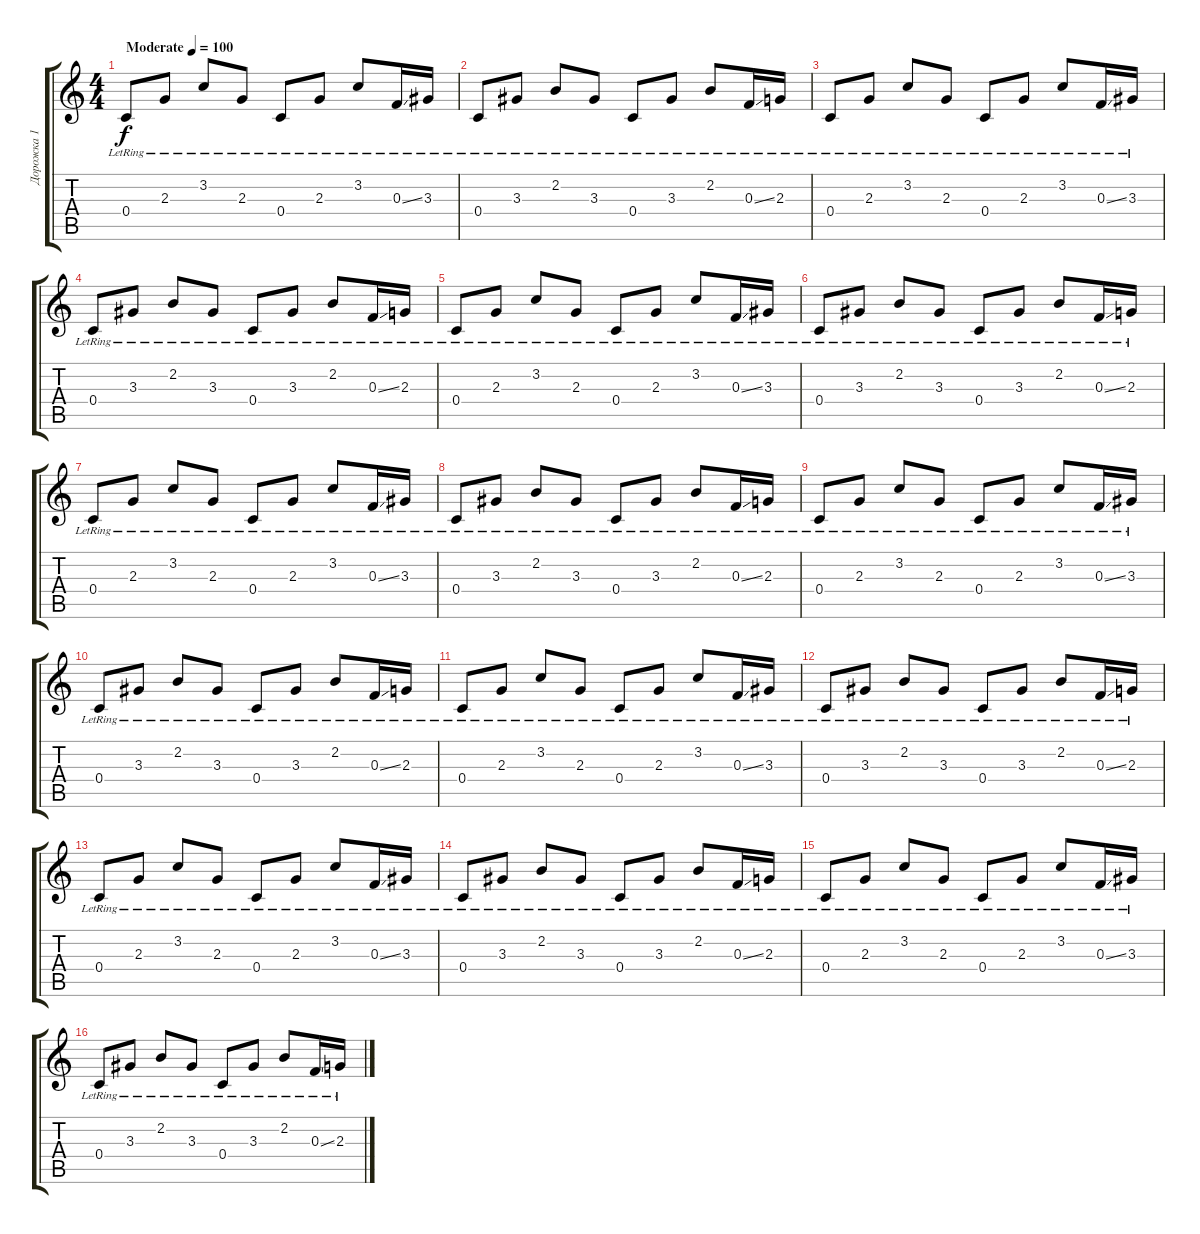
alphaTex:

\track ("Дорожка 1" "Дорожка 1") {instrument electricguitarclean}
\staff {score tabs}
\tuning (D4 A3 F3 C3 G2 C2) {hide}
\ts (4 4)
\tempo (100 "Moderate")
\clef g2
\ks c
0.4{lr}.8{dy f instrument electricguitarclean} 2.3{lr}.8 3.2{lr}.8 2.3{lr}.8 0.4{lr}.8 2.3{lr}.8 3.2{lr}.8 0.3{ss lr}.16 3.3{lr}.16 |
0.4{lr}.8 3.3{lr}.8 2.2{lr}.8 3.3{lr}.8 0.4{lr}.8 3.3{lr}.8 2.2{lr}.8 0.3{ss lr}.16 2.3{lr}.16 |
0.4{lr}.8 2.3{lr}.8 3.2{lr}.8 2.3{lr}.8 0.4{lr}.8 2.3{lr}.8 3.2{lr}.8 0.3{ss lr}.16 3.3{lr}.16 |
0.4{lr}.8 3.3{lr}.8 2.2{lr}.8 3.3{lr}.8 0.4{lr}.8 3.3{lr}.8 2.2{lr}.8 0.3{ss lr}.16 2.3{lr}.16 |
0.4{lr}.8 2.3{lr}.8 3.2{lr}.8 2.3{lr}.8 0.4{lr}.8 2.3{lr}.8 3.2{lr}.8 0.3{ss lr}.16 3.3{lr}.16 |
0.4{lr}.8 3.3{lr}.8 2.2{lr}.8 3.3{lr}.8 0.4{lr}.8 3.3{lr}.8 2.2{lr}.8 0.3{ss lr}.16 2.3{lr}.16 |
0.4{lr}.8 2.3{lr}.8 3.2{lr}.8 2.3{lr}.8 0.4{lr}.8 2.3{lr}.8 3.2{lr}.8 0.3{ss lr}.16 3.3{lr}.16 |
0.4{lr}.8 3.3{lr}.8 2.2{lr}.8 3.3{lr}.8 0.4{lr}.8 3.3{lr}.8 2.2{lr}.8 0.3{ss lr}.16 2.3{lr}.16 |
0.4{lr}.8 2.3{lr}.8 3.2{lr}.8 2.3{lr}.8 0.4{lr}.8 2.3{lr}.8 3.2{lr}.8 0.3{ss lr}.16 3.3{lr}.16 |
0.4{lr}.8 3.3{lr}.8 2.2{lr}.8 3.3{lr}.8 0.4{lr}.8 3.3{lr}.8 2.2{lr}.8 0.3{ss lr}.16 2.3{lr}.16 |
0.4{lr}.8 2.3{lr}.8 3.2{lr}.8 2.3{lr}.8 0.4{lr}.8 2.3{lr}.8 3.2{lr}.8 0.3{ss lr}.16 3.3{lr}.16 |
0.4{lr}.8 3.3{lr}.8 2.2{lr}.8 3.3{lr}.8 0.4{lr}.8 3.3{lr}.8 2.2{lr}.8 0.3{ss lr}.16 2.3{lr}.16 |
0.4{lr}.8 2.3{lr}.8 3.2{lr}.8 2.3{lr}.8 0.4{lr}.8 2.3{lr}.8 3.2{lr}.8 0.3{ss lr}.16 3.3{lr}.16 |
0.4{lr}.8 3.3{lr}.8 2.2{lr}.8 3.3{lr}.8 0.4{lr}.8 3.3{lr}.8 2.2{lr}.8 0.3{ss lr}.16 2.3{lr}.16 |
0.4{lr}.8 2.3{lr}.8 3.2{lr}.8 2.3{lr}.8 0.4{lr}.8 2.3{lr}.8 3.2{lr}.8 0.3{ss lr}.16 3.3{lr}.16 |
0.4{lr}.8 3.3{lr}.8 2.2{lr}.8 3.3{lr}.8 0.4{lr}.8 3.3{lr}.8 2.2{lr}.8 0.3{ss lr}.16 2.3{lr}.16
